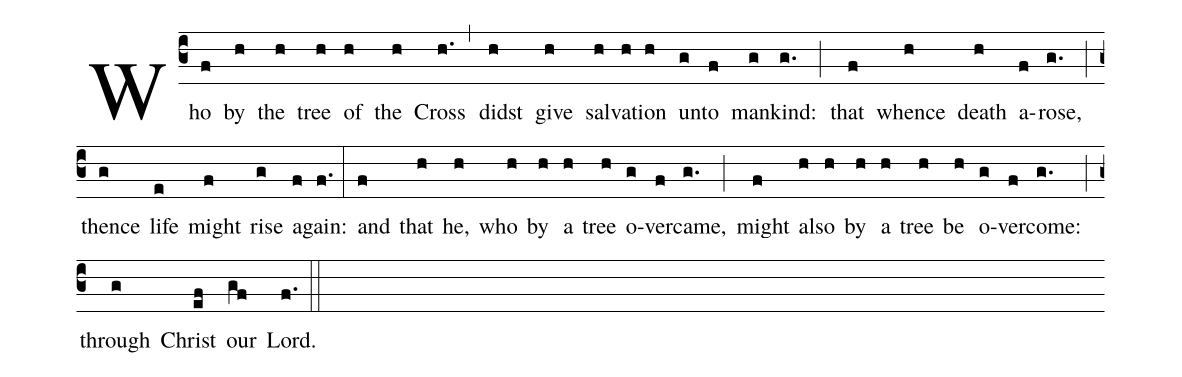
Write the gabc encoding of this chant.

%%
(c3)Who(f) by(h) the(h) tree(h) of(h) the(h) Cross(h.) (,) didst(h) give(h) sal(h)va(h)tion(h) un(g)to(f) man(g)kind:(g.) (;) that(f) whence(h) death(h) a(f)rose,(g.) (;) thence(g) life(e) might(f) rise(g) a(f)gain:(f.) (:) and(f) that(h) he,(h) who(h) by(h) a(h) tree(h) o(g)ver(f)came,(g.) (;) might(f) al(h)so(h) by(h) a(h) tree(h) be(h) o(g)ver(f)come:(g.) (;) through(g) Christ(ef) our(gf) Lord.(f.) (::)
